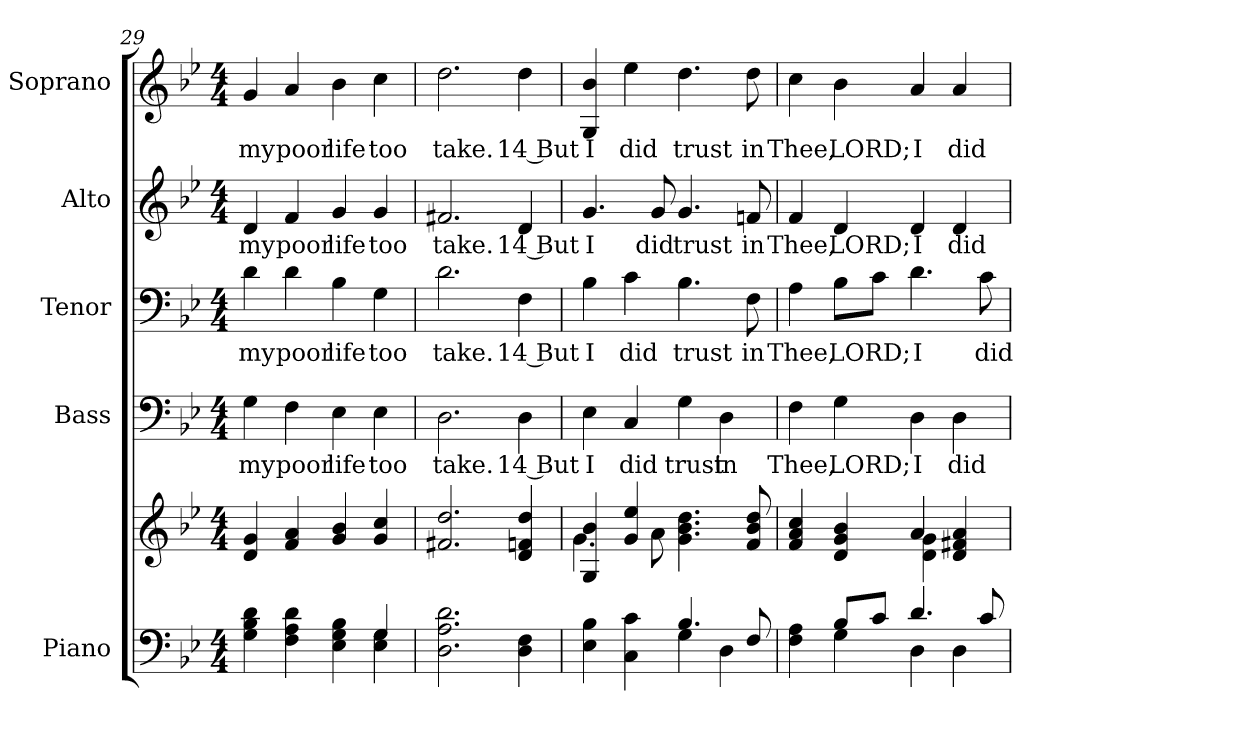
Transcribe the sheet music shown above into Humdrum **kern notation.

**kern	**kern	**kern	**text	**kern	**text	**kern	**text	**kern	**text
*part5	*part5	*part4	*part4	*part3	*part3	*part2	*part2	*part1	*part1
*staff6	*staff5	*staff4	*staff4	*staff3	*staff3	*staff2	*staff2	*staff1	*staff1
*I"Piano	*	*I"Bass	*	*I"Tenor	*	*I"Alto	*	*I"Soprano	*
*I'Pno.	*	*I'B.	*	*I'T.	*	*I'A.	*	*I'S.	*
!!LO:PB:g=z
*clefF4	*clefG2	*clefF4	*	*clefF4	*	*clefG2	*	*clefG2	*
*k[b-e-]	*k[b-e-]	*k[b-e-]	*	*k[b-e-]	*	*k[b-e-]	*	*k[b-e-]	*
*B-:	*B-:	*B-:	*	*B-:	*	*B-:	*	*B-:	*
*M4/4	*M4/4	*M4/4	*	*M4/4	*	*M4/4	*	*M4/4	*
=29	=29	=29	=29	=29	=29	=29	=29	=29	=29
*^	*	*	*	*	*	*	*	*	*
!	!	!	!	!LO:LY:b:color=#000000	!	!	!	!	!	!
!	!	!	!	!	!	!LO:LY:b:color=#000000	!	!	!	!
!	!	!	!	!	!	!	!	!LO:LY:b:color=#000000	!	!
!	!	!	!	!	!	!	!	!	!	!LO:LY:b:color=#000000
4Gi\ 4B-i 4di	2ryy	4di/ 4gi	4Gi\	my	4di\	my	4di/	my	4gi/	my
!	!	!	!	!LO:LY:b:color=#000000	!	!	!	!	!	!
!	!	!	!	!	!	!LO:LY:b:color=#000000	!	!	!	!
!	!	!	!	!	!	!	!	!LO:LY:b:color=#000000	!	!
!	!	!	!	!	!	!	!	!	!	!LO:LY:b:color=#000000
4Fi\ 4Ai 4di	.	4fi/ 4ai	4Fi\	poor	4di\	poor	4fi/	poor	4ai/	poor
!	!	!	!	!LO:LY:b:color=#000000	!	!	!	!	!	!
!	!	!	!	!	!	!LO:LY:b:color=#000000	!	!	!	!
!	!	!	!	!	!	!	!	!LO:LY:b:color=#000000	!	!
!	!	!	!	!	!	!	!	!	!	!LO:LY:b:color=#000000
4E-i\ 4Gi 4B-i	4ryy	4gi/ 4b-i	4E-i\	life	4B-i\	life	4gi/	life	4b-i\	life
!	!	!	!	!LO:LY:b:color=#000000	!	!	!	!	!	!
!	!	!	!	!	!	!LO:LY:b:color=#000000	!	!	!	!
!	!	!	!	!	!	!	!	!LO:LY:b:color=#000000	!	!
!	!	!	!	!	!	!	!	!	!	!LO:LY:b:color=#000000
4Gi/	4E-i\ 4Gi	4gi/ 4cci	4E-i\	too	4Gi\	too	4gi/	too	4cci\	too
*v	*v	*	*	*	*	*	*	*	*	*
=30	=30	=30	=30	=30	=30	=30	=30	=30	=30
*^	*	*	*	*	*	*	*	*	*
!	!	!	!	!LO:LY:b:color=#000000	!	!	!	!	!	!
*v	*v	*	*	*	*	*	*	*	*	*
*^	*	*	*	*	*	*	*	*	*
!	!	!	!	!	!	!LO:LY:b:color=#000000	!	!	!	!
*v	*v	*	*	*	*	*	*	*	*	*
*^	*	*	*	*	*	*	*	*	*
!	!	!	!	!	!	!	!	!LO:LY:b:color=#000000	!	!
*v	*v	*	*	*	*	*	*	*	*	*
*^	*	*	*	*	*	*	*	*	*
!	!	!	!	!	!	!	!	!	!	!LO:LY:b:color=#000000
*v	*v	*	*	*	*	*	*	*	*	*
2.Di\ 2.Ai 2.di	2.f#Xi/ 2.ddi	2.Di\	take.	2.di\	take.	2.f#Xi/	take.	2.ddi\	take.
!	!	!	!LO:LY:b:color=#000000	!	!	!	!	!	!
!	!	!	!	!	!LO:LY:b:color=#000000	!	!	!	!
!	!	!	!	!	!	!	!LO:LY:b:color=#000000	!	!
!	!	!	!	!	!	!	!	!	!LO:LY:b:color=#000000
4Di\ 4Fi	4di/ 4fni 4ddi	4Di\	14 But	4Fi\	14 But	4di/	14 But	4ddi\	14 But
=31	=31	=31	=31	=31	=31	=31	=31	=31	=31
*^	*^	*	*	*	*	*	*	*	*
!	!	!	!	!	!LO:LY:b:color=#000000	!	!	!	!	!	!
!	!	!	!	!	!	!	!LO:LY:b:color=#000000	!	!	!	!
!	!	!	!	!	!	!	!	!	!LO:LY:b:color=#000000	!	!
!	!	!	!	!	!	!	!	!	!	!	!LO:LY:b:color=#000000
4E-i\ 4B-i	2ryy	4Gi/ 4b-i	4.gi\	4E-i\	I	4B-i\	I	4.gi/	I	4Gi/ 4b-i	I
!	!	!	!	!	!LO:LY:b:color=#000000	!	!	!	!	!	!
!	!	!	!	!	!	!	!LO:LY:b:color=#000000	!	!	!	!
!	!	!	!	!	!	!	!	!	!	!	!LO:LY:b:color=#000000
4Ci\ 4ci	.	4gi/ 4ee-i	.	4Ci/	did	4ci\	did	.	.	4ee-i\	did
!	!	!	!	!	!	!	!	!	!LO:LY:b:color=#000000	!	!
.	.	.	8ai\	.	.	.	.	8gi/	did	.	.
!	!	!	!	!	!LO:LY:b:color=#000000	!	!	!	!	!	!
!	!	!	!	!	!	!	!LO:LY:b:color=#000000	!	!	!	!
!	!	!	!	!	!	!	!	!	!LO:LY:b:color=#000000	!	!
!	!	!	!	!	!	!	!	!	!	!	!LO:LY:b:color=#000000
4.B-i/	4Gi\	4.gi\ 4.b-i 4.ddi	2ryy	4Gi\	trust	4.B-i\	trust	4.gi/	trust	4.ddi\	trust
!	!	!	!	!	!LO:LY:b:color=#000000	!	!	!	!	!	!
.	4Di\	.	.	4Di\	in	.	.	.	.	.	.
!	!	!	!	!	!	!	!LO:LY:b:color=#000000	!	!	!	!
!	!	!	!	!	!	!	!	!	!LO:LY:b:color=#000000	!	!
!	!	!	!	!	!	!	!	!	!	!	!LO:LY:b:color=#000000
8Fi/	.	8fi/ 8b-i 8ddi	.	.	.	8Fi\	in	8fni/	in	8ddi\	in
=32	=32	=32	=32	=32	=32	=32	=32	=32	=32	=32	=32
!	!	!	!	!	!LO:LY:b:color=#000000	!	!	!	!	!	!
!	!	!	!	!	!	!	!LO:LY:b:color=#000000	!	!	!	!
!	!	!	!	!	!	!	!	!	!LO:LY:b:color=#000000	!	!
!	!	!	!	!	!	!	!	!	!	!	!LO:LY:b:color=#000000
4Fi\ 4Ai	4ryy	4fi/ 4ai 4cci	2ryy	4Fi\	Thee,	4Ai\	Thee,	4fi/	Thee,	4cci\	Thee,
!	!	!	!	!	!LO:LY:b:color=#000000	!	!	!	!	!	!
!	!	!	!	!	!	!	!LO:LY:b:color=#000000	!	!	!	!
!	!	!	!	!	!	!	!	!	!LO:LY:b:color=#000000	!	!
!	!	!	!	!	!	!	!	!	!	!	!LO:LY:b:color=#000000
8B-i/L	4Gi\	4di/ 4gi 4b-i	.	4Gi\	LORD;	8B-i\L	LORD;	4di/	LORD;	4b-i\	LORD;
8ci/J	.	.	.	.	.	8ci\J	.	.	.	.	.
!	!	!	!	!	!LO:LY:b:color=#000000	!	!	!	!	!	!
!	!	!	!	!	!	!	!LO:LY:b:color=#000000	!	!	!	!
!	!	!	!	!	!	!	!	!	!LO:LY:b:color=#000000	!	!
!	!	!	!	!	!	!	!	!	!	!	!LO:LY:b:color=#000000
4.di/	4Di\	4ai/	4di\ 4gi	4Di\	I	4.di\	I	4di/	I	4ai/	I
!	!	!	!	!	!LO:LY:b:color=#000000	!	!	!	!	!	!
!	!	!	!	!	!	!	!	!	!LO:LY:b:color=#000000	!	!
!	!	!	!	!	!	!	!	!	!	!	!LO:LY:b:color=#000000
.	4Di\	4di/ 4f#Xi 4ai	4ryy	4Di\	did	.	.	4di/	did	4ai/	did
!	!	!	!	!	!	!	!LO:LY:b:color=#000000	!	!	!	!
8ci/	.	.	.	.	.	8ci\	did	.	.	.	.
*v	*v	*	*	*	*	*	*	*	*	*	*
*	*v	*v	*	*	*	*	*	*	*	*
=	=	=	=	=	=	=	=	=	=
*-	*-	*-	*-	*-	*-	*-	*-	*-	*-
